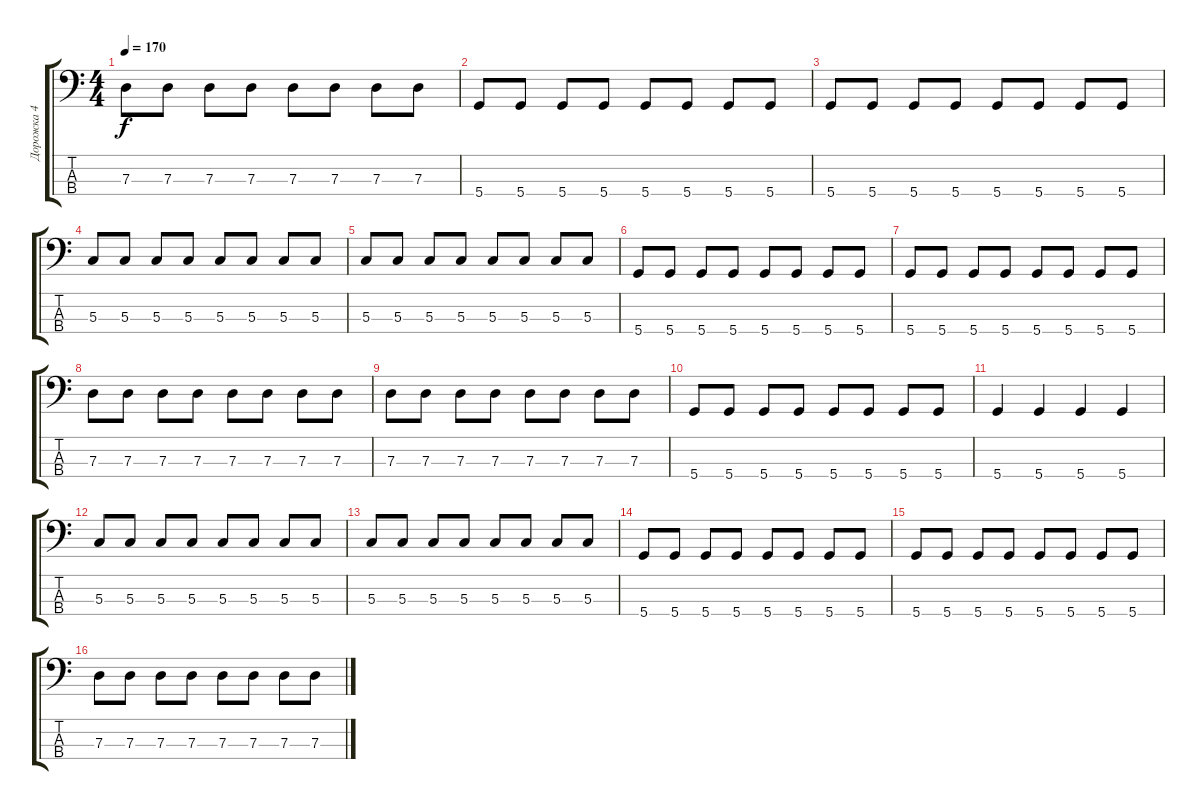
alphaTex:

\track ("Дорожка 4" "Дорожка 4") {instrument electricbassfinger}
\staff {score tabs}
\tuning (F2 C2 G1 D1) {hide}
\ts (4 4)
\tempo 170
\clef f4
\ks c
7.3.8{dy f} 7.3.8 7.3.8 7.3.8 7.3.8 7.3.8 7.3.8 7.3.8 |
5.4.8 5.4.8 5.4.8 5.4.8 5.4.8 5.4.8 5.4.8 5.4.8 |
5.4.8 5.4.8 5.4.8 5.4.8 5.4.8 5.4.8 5.4.8 5.4.8 |
5.3.8 5.3.8 5.3.8 5.3.8 5.3.8 5.3.8 5.3.8 5.3.8 |
5.3.8 5.3.8 5.3.8 5.3.8 5.3.8 5.3.8 5.3.8 5.3.8 |
5.4.8 5.4.8 5.4.8 5.4.8 5.4.8 5.4.8 5.4.8 5.4.8 |
5.4.8 5.4.8 5.4.8 5.4.8 5.4.8 5.4.8 5.4.8 5.4.8 |
7.3.8 7.3.8 7.3.8 7.3.8 7.3.8 7.3.8 7.3.8 7.3.8 |
7.3.8 7.3.8 7.3.8 7.3.8 7.3.8 7.3.8 7.3.8 7.3.8 |
5.4.8 5.4.8 5.4.8 5.4.8 5.4.8 5.4.8 5.4.8 5.4.8 |
5.4.4 5.4.4 5.4.4 5.4.4 |
5.3.8 5.3.8 5.3.8 5.3.8 5.3.8 5.3.8 5.3.8 5.3.8 |
5.3.8 5.3.8 5.3.8 5.3.8 5.3.8 5.3.8 5.3.8 5.3.8 |
5.4.8 5.4.8 5.4.8 5.4.8 5.4.8 5.4.8 5.4.8 5.4.8 |
5.4.8 5.4.8 5.4.8 5.4.8 5.4.8 5.4.8 5.4.8 5.4.8 |
7.3.8 7.3.8 7.3.8 7.3.8 7.3.8 7.3.8 7.3.8 7.3.8
